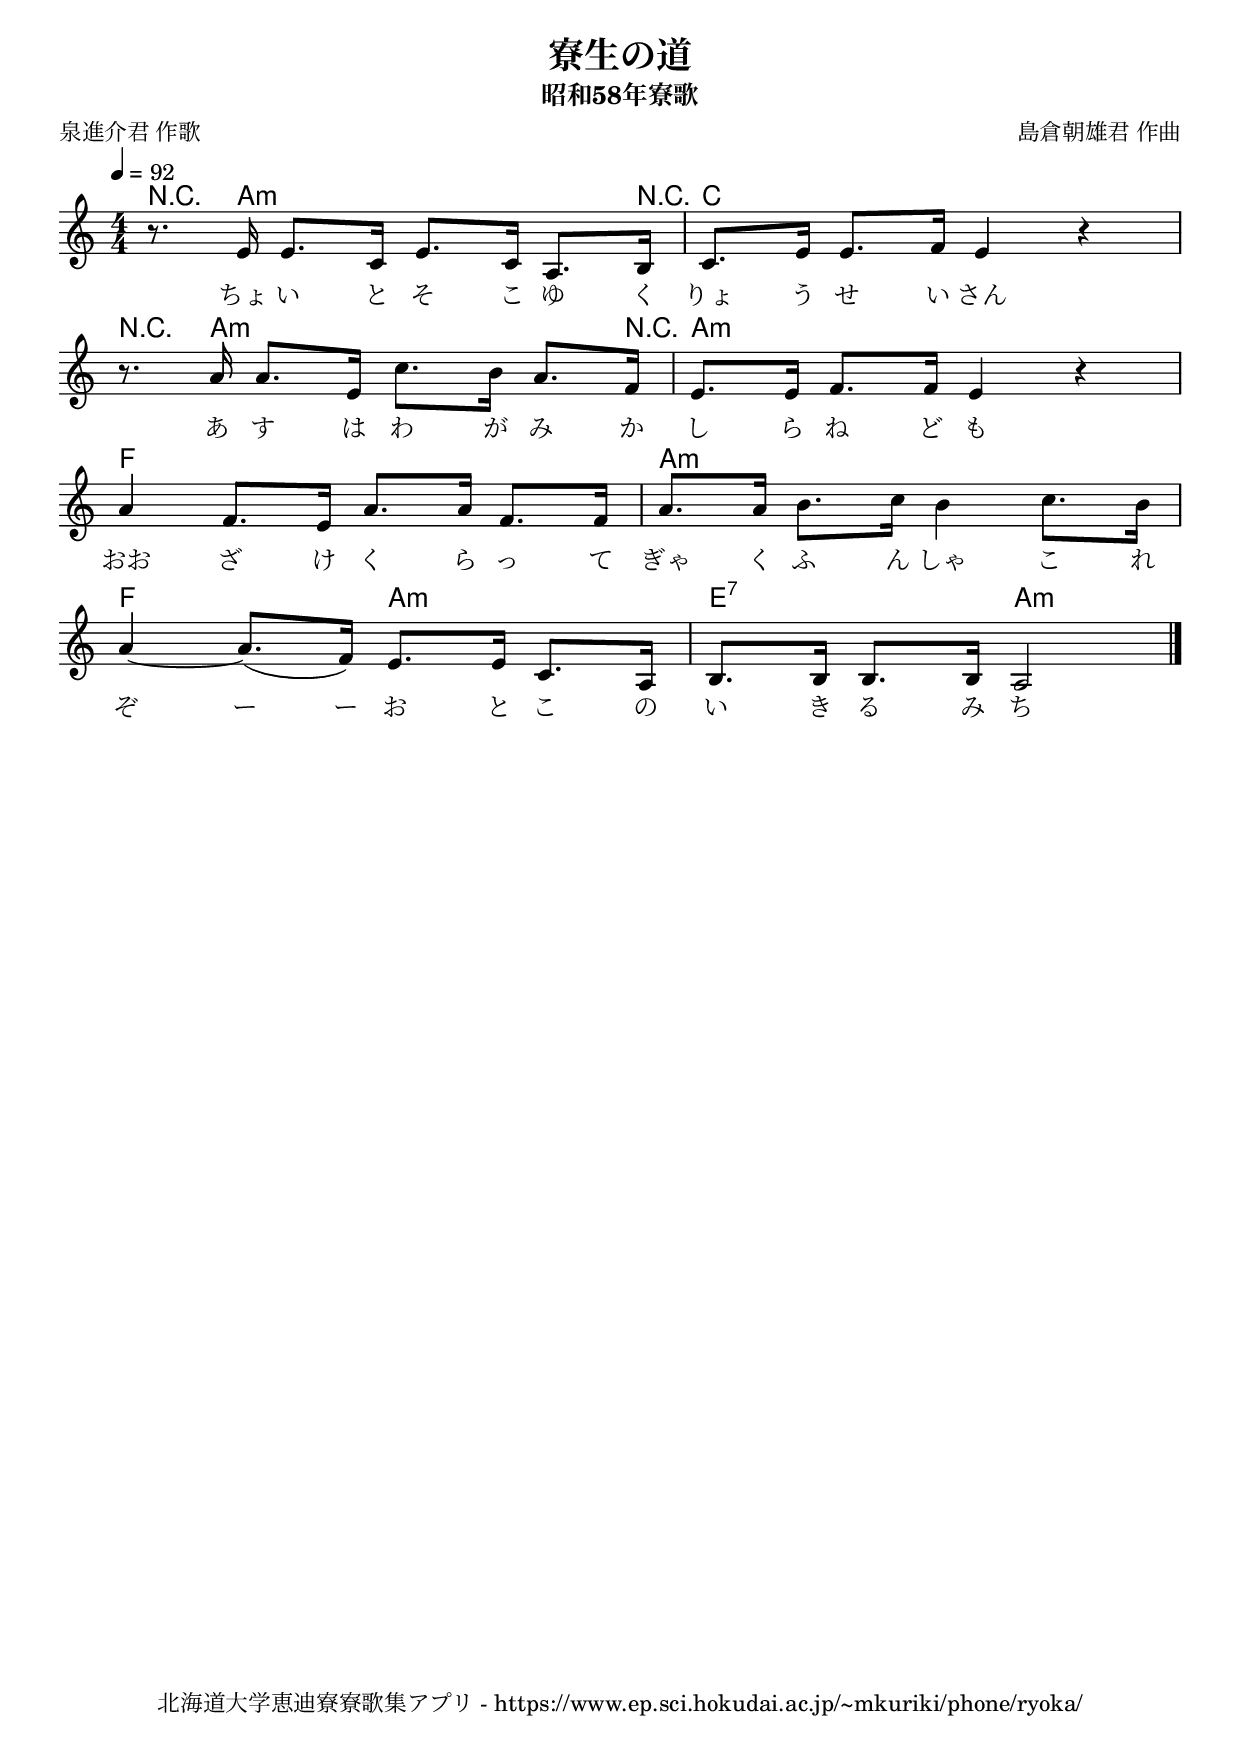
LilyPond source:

\version "2.18.2"

\paper {indent = 0}

\header {
  title = "寮生の道"
  subtitle = "昭和58年寮歌"
  composer = "島倉朝雄君 作曲"
  poet = "泉進介君 作歌"
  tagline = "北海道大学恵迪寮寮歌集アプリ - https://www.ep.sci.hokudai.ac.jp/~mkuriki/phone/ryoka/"
}

melody = \relative c'{
  \tempo 4 = 92
  \autoBeamOff
  \numericTimeSignature
  \override BreathingSign.text = \markup { \musicglyph #"scripts.upedaltoe" } % ブレスの記号指定
  \key c \major
  \time 4/4
  \set melismaBusyProperties = #'()
  r8. e16 e8. [c16] e8. [c16] a8. [b16] |
  c8. [e16] e8. [f16] e4 r4 | \break
  r8. a16 a8. [e16] c'8. [b16] a8. [f16] |
  e8. [e16] f8. [f16] e4 r4 | \break
  a4 f8. [e16] a8. [a16] f8. [f16] |
  a8. [a16] b8. [c16] b4 c8. [b16] | \break
  a4~ a8. ([f16)] e8. [e16] c8. [a16] |
  b8. [b16] b8. [b16] a2
  \bar "|."
}

text = \lyricmode {
  ちょ い と そ こ ゆ く りょ う せ い さん
  あ す は わ が み か し ら ね ど も
  おお ざ け く ら っ て ぎゃ く ふ ん しゃ こ れ
  ぞ ー ー お と こ の い き る み ち
}

harmony = \chordmode {
  r8. a2.:m r16 c1
  r8. a2.:m r16 a1:m
  f a:m
  f2 a2:m e:7 a:m
}

\score {
  <<
    % ギターコード
    \new ChordNames \with {midiInstrument = #"acoustic guitar (nylon)"}{
      \set chordChanges = ##t
      \harmony
    }
    
    % メロディーライン
    \new Voice = "one"{\melody}
    % 歌詞
    \new Lyrics \lyricsto "one" \text
    % 太鼓
    % \new DrumStaff \with{
    %   \remove "Time_signature_engraver"
    %   drumStyleTable = #percussion-style
    %   \override StaffSymbol.line-count = #1
    %   \hide Stem
    % }
    % \drum
  >>
  
\midi {}
\layout {
  \context {
    \Score
    \remove "Bar_number_engraver"
  }
}

}